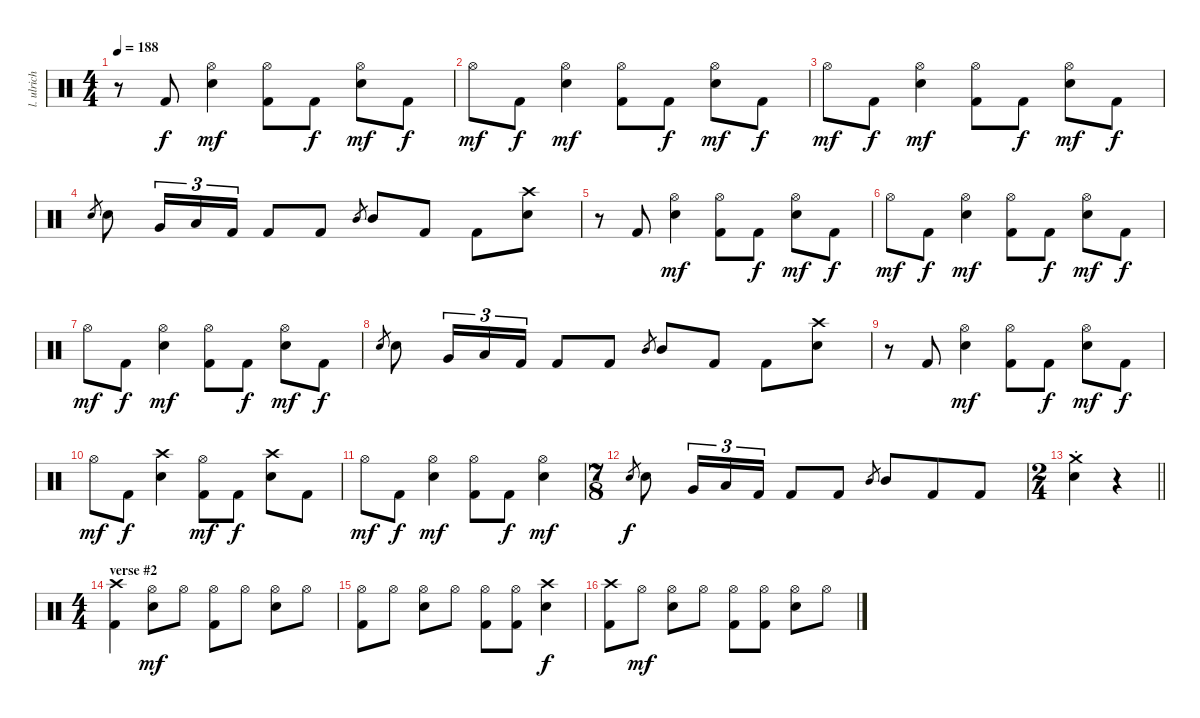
\track ("l. ulrich - drums" "l. ulrich ") {instrument percussion}
\staff {score}
\articulation defaults
\ts (4 4)
\tempo 188
\clef neutral
\ks c
r.8{dy f} "Kick (hit) 2".8 ("Hi-Hat (open)" "Snare (hit) 2").4{dy mf} ("Hi-Hat (open)" "Kick (hit) 2").8 "Kick (hit) 2".8{dy f} ("Hi-Hat (open)" "Snare (hit) 2").8{dy mf} "Kick (hit) 2".8{dy f} |
"Hi-Hat (open)".8{dy mf} "Kick (hit) 2".8{dy f} ("Hi-Hat (open)" "Snare (hit) 2").4{dy mf} ("Hi-Hat (open)" "Kick (hit) 2").8 "Kick (hit) 2".8{dy f} ("Hi-Hat (open)" "Snare (hit) 2").8{dy mf} "Kick (hit) 2".8{dy f} |
"Hi-Hat (open)".8{dy mf} "Kick (hit) 2".8{dy f} ("Hi-Hat (open)" "Snare (hit) 2").4{dy mf} ("Hi-Hat (open)" "Kick (hit) 2").8 "Kick (hit) 2".8{dy f} ("Hi-Hat (open)" "Snare (hit) 2").8{dy mf} "Kick (hit) 2".8{dy f} |
"Snare (hit) 2".8{gr} "Snare (hit) 2".8 "Very Low Tom (hit)".16{tu (3 2)} "Low Tom (hit)".16{tu (3 2)} "Kick (hit) 2".16{tu (3 2)} "Kick (hit) 2".8 "Kick (hit) 2".8 "Mid Tom (hit)".8{gr} "Mid Tom (hit)".8 "Kick (hit) 2".8 "Kick (hit) 2".8 ("Crash high (hit)" "Snare (hit) 2").8 |
r.8 "Kick (hit) 2".8 ("Hi-Hat (open)" "Snare (hit) 2").4{dy mf} ("Hi-Hat (open)" "Kick (hit) 2").8 "Kick (hit) 2".8{dy f} ("Hi-Hat (open)" "Snare (hit) 2").8{dy mf} "Kick (hit) 2".8{dy f} |
"Hi-Hat (open)".8{dy mf} "Kick (hit) 2".8{dy f} ("Hi-Hat (open)" "Snare (hit) 2").4{dy mf} ("Hi-Hat (open)" "Kick (hit) 2").8 "Kick (hit) 2".8{dy f} ("Hi-Hat (open)" "Snare (hit) 2").8{dy mf} "Kick (hit) 2".8{dy f} |
"Hi-Hat (open)".8{dy mf} "Kick (hit) 2".8{dy f} ("Hi-Hat (open)" "Snare (hit) 2").4{dy mf} ("Hi-Hat (open)" "Kick (hit) 2").8 "Kick (hit) 2".8{dy f} ("Hi-Hat (open)" "Snare (hit) 2").8{dy mf} "Kick (hit) 2".8{dy f} |
"Snare (hit) 2".8{gr} "Snare (hit) 2".8 "Very Low Tom (hit)".16{tu (3 2)} "Low Tom (hit)".16{tu (3 2)} "Kick (hit) 2".16{tu (3 2)} "Kick (hit) 2".8 "Kick (hit) 2".8 "Mid Tom (hit)".8{gr} "Mid Tom (hit)".8 "Kick (hit) 2".8 "Kick (hit) 2".8 ("Crash high (hit)" "Snare (hit) 2").8 |
r.8 "Kick (hit) 2".8 ("Hi-Hat (open)" "Snare (hit) 2").4{dy mf} ("Hi-Hat (open)" "Kick (hit) 2").8 "Kick (hit) 2".8{dy f} ("Hi-Hat (open)" "Snare (hit) 2").8{dy mf} "Kick (hit) 2".8{dy f} |
"Hi-Hat (open)".8{dy mf} "Kick (hit) 2".8{dy f} ("Crash high (hit)" "Snare (hit) 2").4 ("Hi-Hat (open)" "Kick (hit) 2").8{dy mf} "Kick (hit) 2".8{dy f} ("Crash high (hit)" "Snare (hit) 2").8 "Kick (hit) 2".8 |
"Hi-Hat (open)".8{dy mf} "Kick (hit) 2".8{dy f} ("Hi-Hat (open)" "Snare (hit) 2").4{dy mf} ("Hi-Hat (open)" "Kick (hit) 2").8 "Kick (hit) 2".8{dy f} ("Hi-Hat (open)" "Snare (hit) 2").4{dy mf} |
\ts (7 8)
"Snare (hit) 2".8{gr dy f} "Snare (hit) 2".8 "Very Low Tom (hit)".16{tu (3 2)} "Low Tom (hit)".16{tu (3 2)} "Kick (hit) 2".16{tu (3 2)} "Kick (hit) 2".8 "Kick (hit) 2".8 "Mid Tom (hit)".8{gr} "Mid Tom (hit)".8 "Kick (hit) 2".8 "Kick (hit) 2".8 |
\ts (2 4)
\barLineRight lightlight
("Crash medium (hit)"{st} "Snare (hit) 2"{st}).4 r.4 |
\ts (4 4)
\section ("" "verse #2")
("Crash high (hit)" "Kick (hit) 2").4 ("Hi-Hat (open)" "Snare (hit) 2").8{dy mf} "Hi-Hat (open)".8 ("Hi-Hat (open)" "Kick (hit) 2").8 "Hi-Hat (open)".8 ("Hi-Hat (open)" "Snare (hit) 2").8 "Hi-Hat (open)".8 |
("Hi-Hat (open)" "Kick (hit) 2").8 "Hi-Hat (open)".8 ("Hi-Hat (open)" "Snare (hit) 2").8 "Hi-Hat (open)".8 ("Hi-Hat (open)" "Kick (hit) 2").8 ("Hi-Hat (open)" "Kick (hit) 2").8 ("Crash high (hit)" "Snare (hit) 2").4{dy f} |
("Crash high (hit)" "Kick (hit) 2").8 "Hi-Hat (open)".8{dy mf} ("Hi-Hat (open)" "Snare (hit) 2").8 "Hi-Hat (open)".8 ("Hi-Hat (open)" "Kick (hit) 2").8 ("Hi-Hat (open)" "Kick (hit) 2").8 ("Hi-Hat (open)" "Snare (hit) 2").8 "Hi-Hat (open)".8
